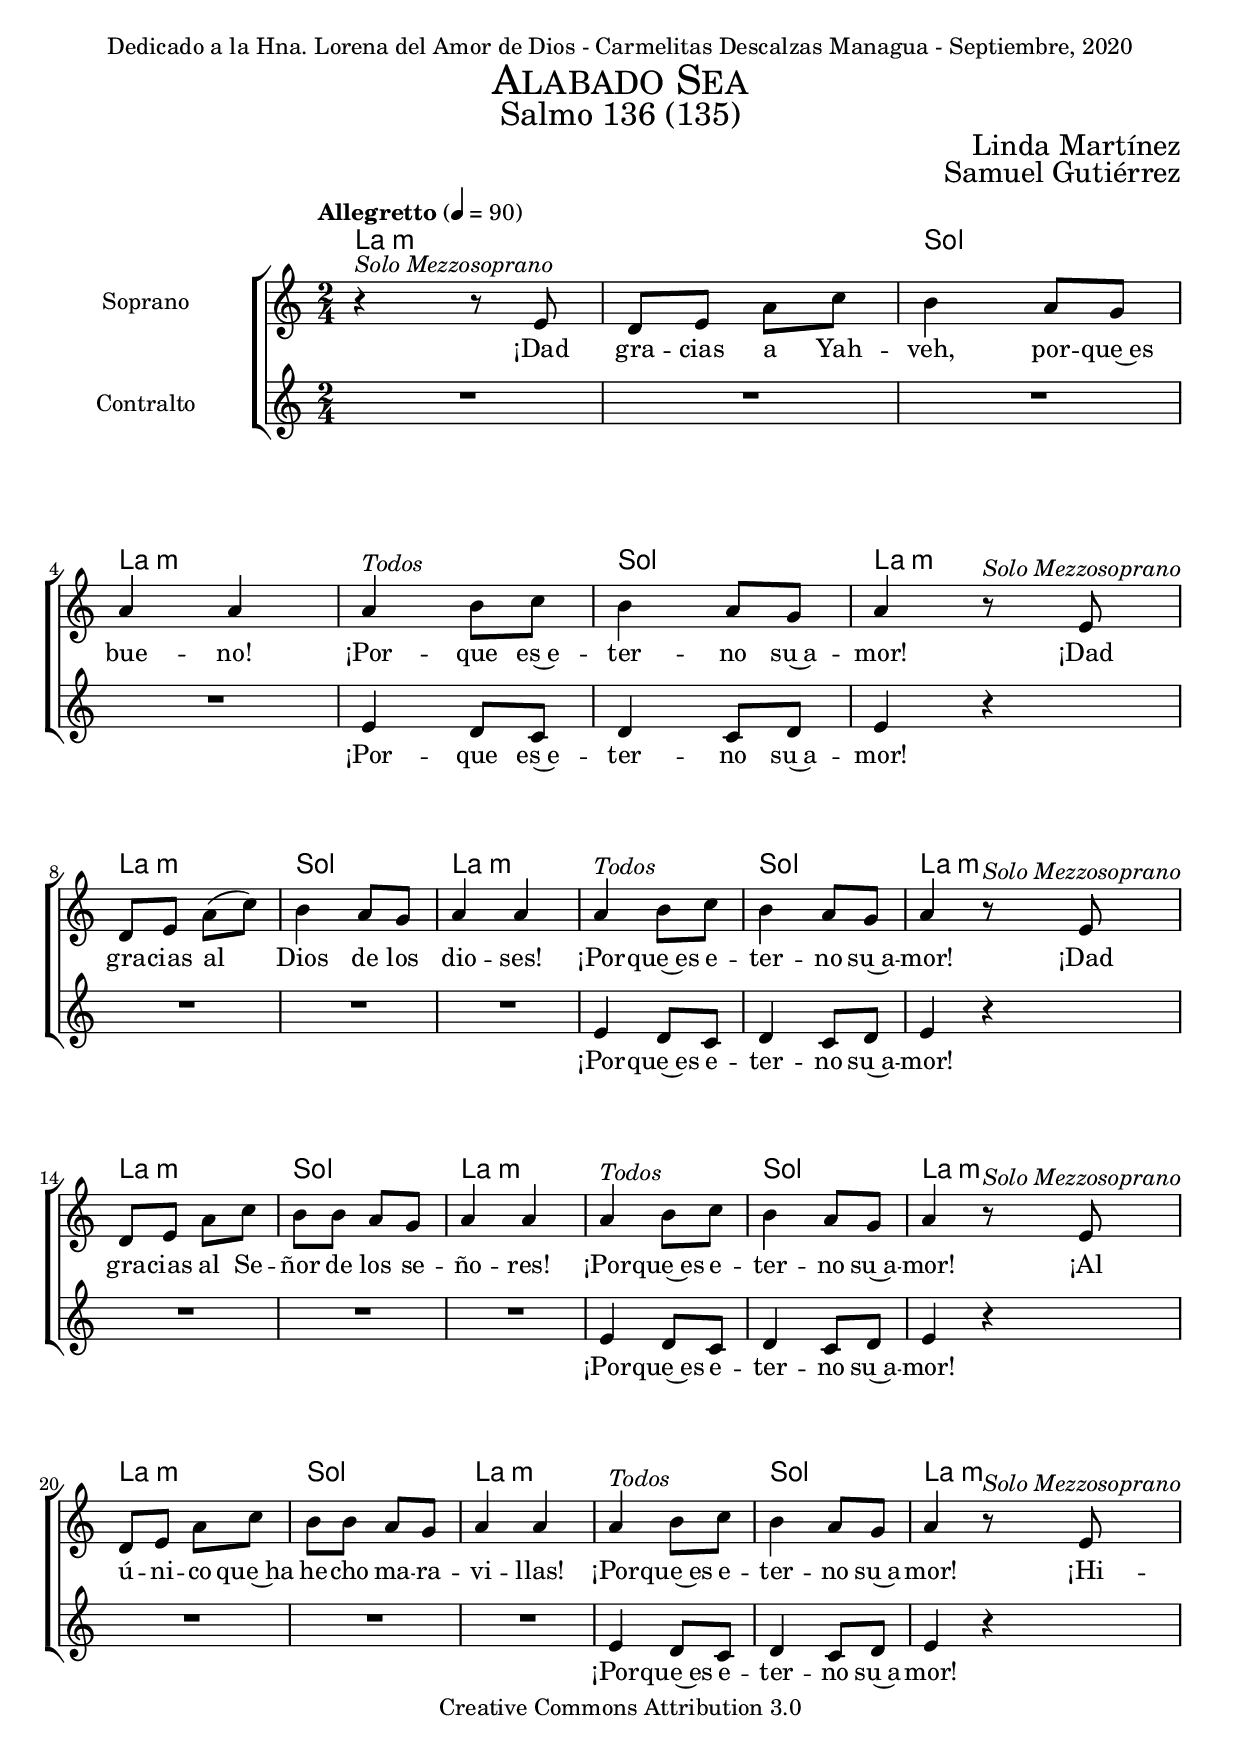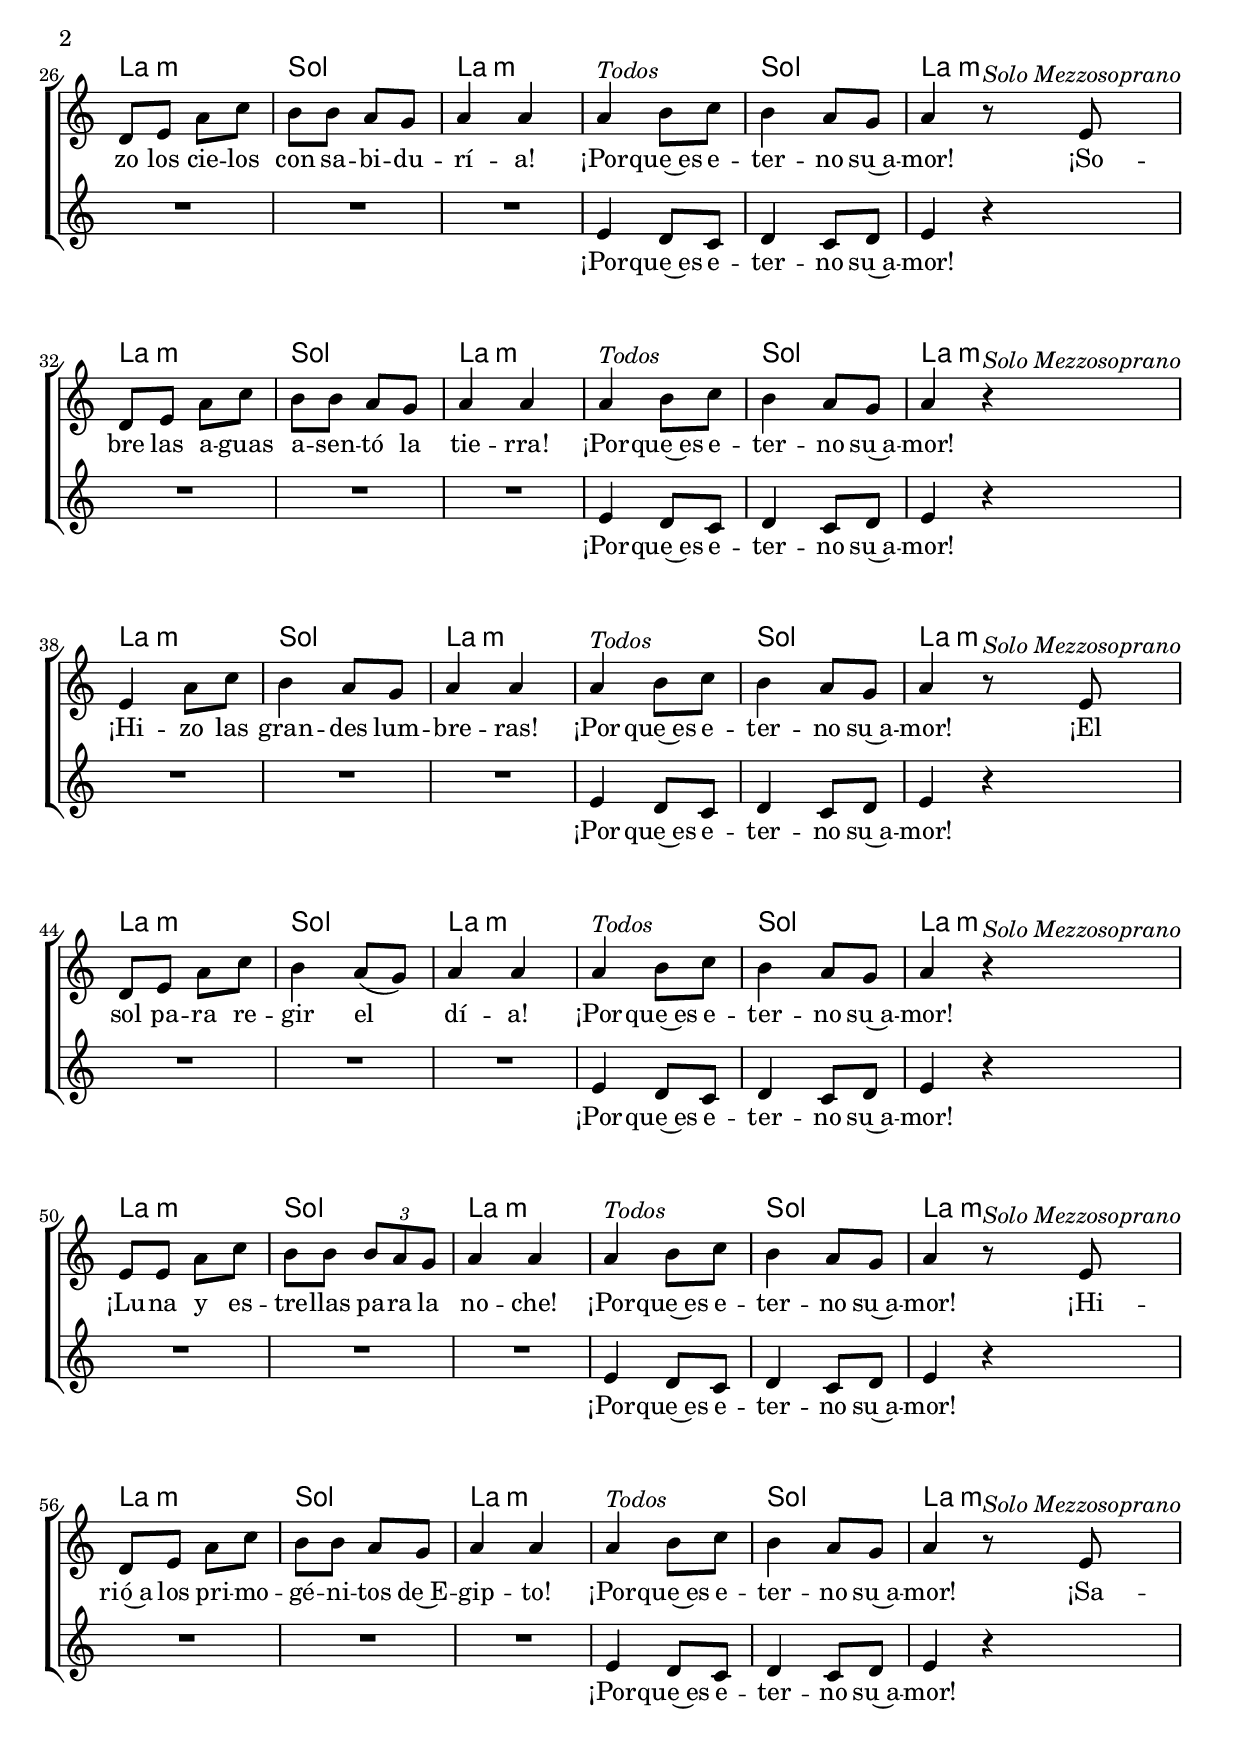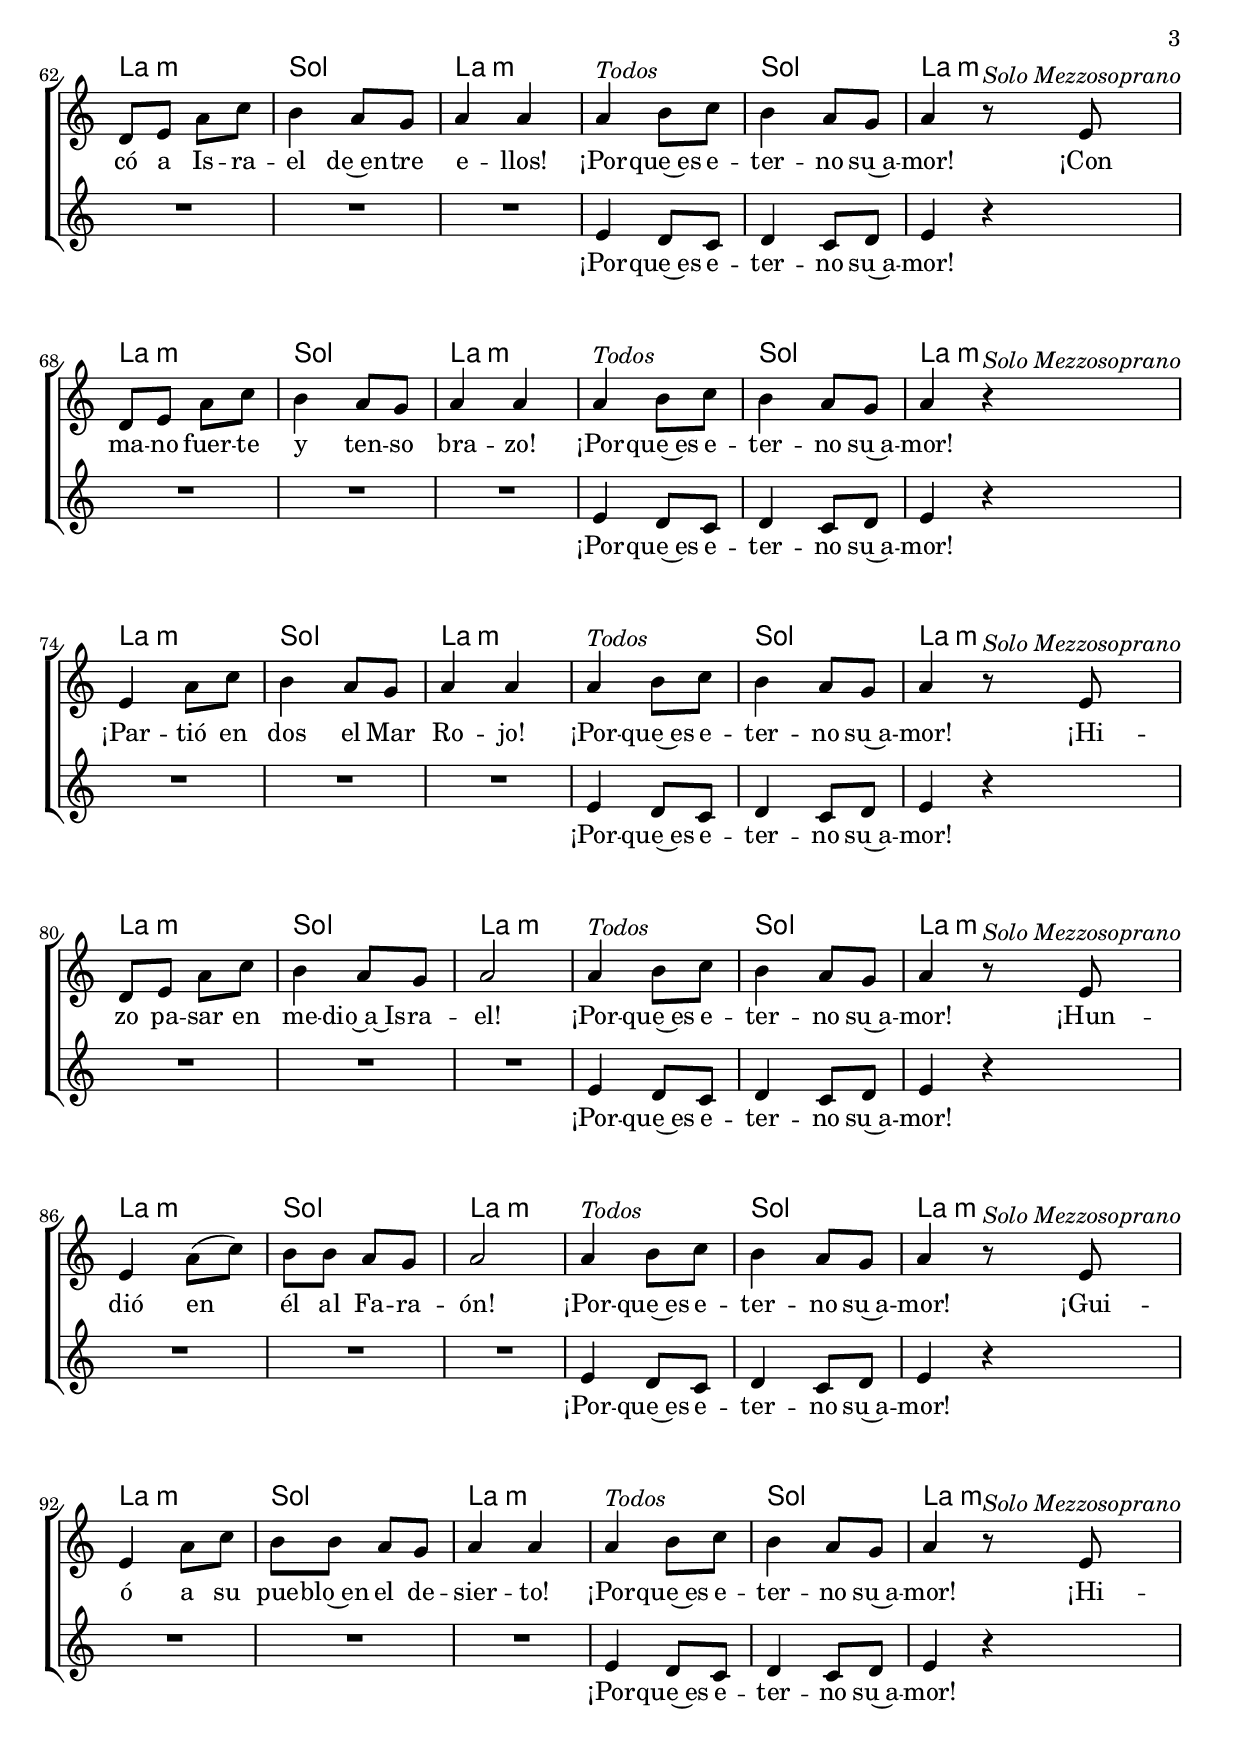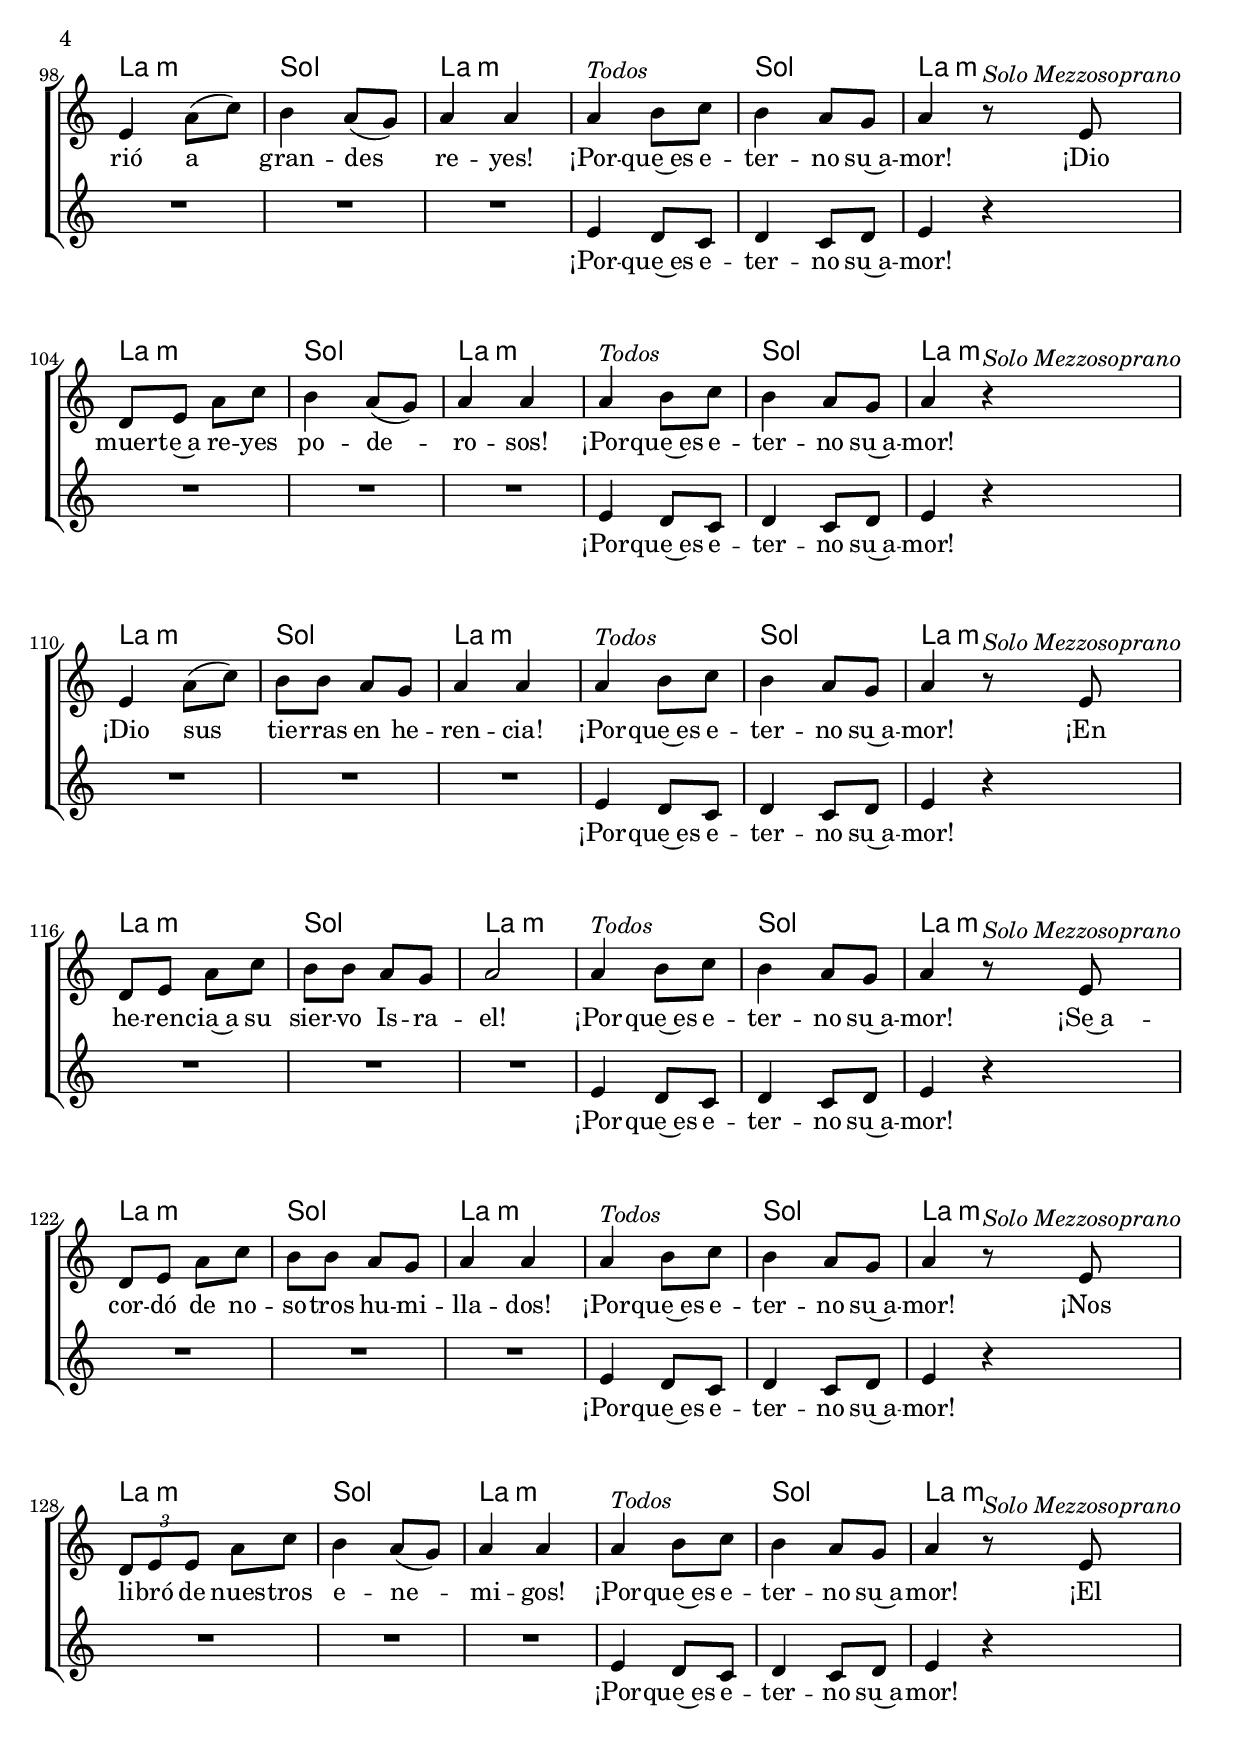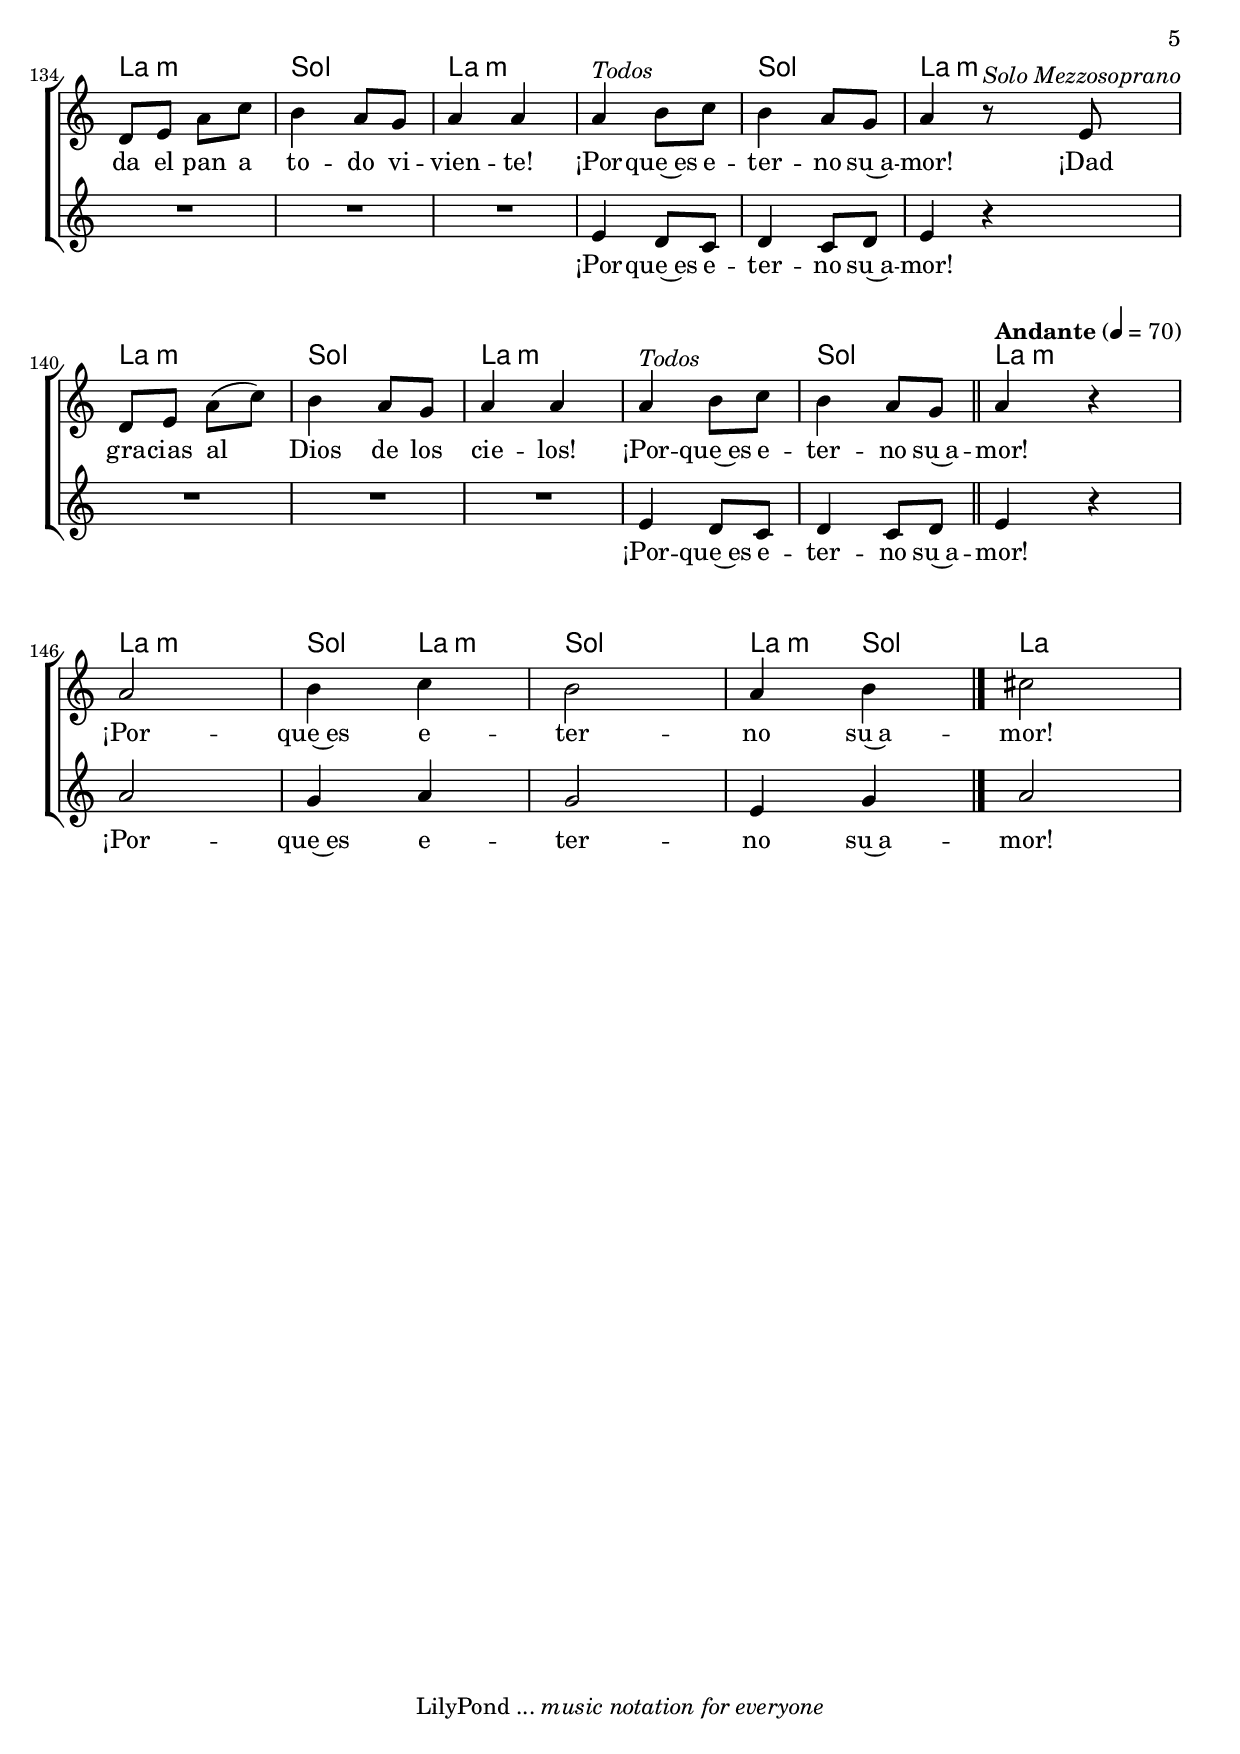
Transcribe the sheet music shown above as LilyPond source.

% **********************************************************************************
% Psalm 136, in honor of the election of Lorena del Amor de Dios as Mother Prioress
% of the Maria Madre de Misericordia and San Jose Monastery, Managua.
% **********************************************************************************
\language "espanol"
\version "2.23.2"

% --- Global parameters
particle = 1
jump = \break

% --- Includes
global = {
  \tempo "Allegretto" 4 = 90
  \key la \minor
  \time 2/4
  \skip 2*144
  \bar "||" % 144
  \tempo "Andante" 4 = 70
  \skip 2*5
  \bar "|." % 149
}

soprano_music = \relative do' {
  \compressEmptyMeasures

  r4^\markup { \italic "Solo Mezzosoprano" } r8 mi |
  re8 mi la do |
  si4 la8 sol |
  la4 la |
  la4^\markup { \italic "Todos" } si8 do |
  si4 la8 sol |
  la4 r8^\markup { \italic "Solo Mezzosoprano" } mi | #(if (= particle 1) jump "")
  re8 mi la( do) |
  si4 la8 sol |
  la4 la |
  la4^\markup { \italic "Todos" } si8 do |
  si4 la8 sol |
  la4 r8^\markup { \italic "Solo Mezzosoprano" } mi | #(if (= particle 1) jump "")
  re8 mi la do |
  si8 si la8 sol |
  la4 la |
  la4^\markup { \italic "Todos" } si8 do |
  si4 la8 sol |
  la4 r8^\markup { \italic "Solo Mezzosoprano" } mi | #(if (= particle 1) jump "")
  re8 mi la8 do |
  si8 si la8 sol |
  la4 la |
  la4^\markup { \italic "Todos" } si8 do |
  si4 la8 sol |
  la4 r8^\markup { \italic "Solo Mezzosoprano" } mi | #(if (= particle 1) jump "")
  re8 mi la8 do |
  si8 si la8 sol |
  la4 la |
  la4^\markup { \italic "Todos" } si8 do |
  si4 la8 sol |
  la4 r8^\markup { \italic "Solo Mezzosoprano" } mi | #(if (= particle 1) jump "")
  re8 mi la8 do |
  si8 si la8 sol |
  la4 la |
  la4^\markup { \italic "Todos" } si8 do |
  si4 la8 sol |
  la4 r^\markup { \italic "Solo Mezzosoprano" } | #(if (= particle 1) jump "")
  mi4 la8 do |
  si4 la8 sol |
  la4 la |
  la4^\markup { \italic "Todos" } si8 do |
  si4 la8 sol |
  la4 r8^\markup { \italic "Solo Mezzosoprano" } mi | #(if (= particle 1) jump "")
  re8 mi la8 do |
  si4 la8 (sol) |
  la4 la  |
  la4^\markup { \italic "Todos" } si8 do |
  si4 la8 sol |
  la4 r^\markup { \italic "Solo Mezzosoprano" } | #(if (= particle 1) jump "")
  mi8 mi la8 do |
  si8 si \tuplet 3/2 {si la sol} |
  la4 la  |
  la4^\markup { \italic "Todos" } si8 do |
  si4 la8 sol |
  la4 r8^\markup { \italic "Solo Mezzosoprano" } mi | #(if (= particle 1) jump "")
  re8 mi la8 do |
  si8 si la8 sol |
  la4 la  |
  la4^\markup { \italic "Todos" } si8 do |
  si4 la8 sol |
  la4 r8^\markup { \italic "Solo Mezzosoprano" } mi | #(if (= particle 1) jump "")
  re8 mi la8 do |
  si4 la8 sol |
  la4 la  |
  la4^\markup { \italic "Todos" } si8 do |
  si4 la8 sol |
  la4 r8^\markup { \italic "Solo Mezzosoprano" } mi | #(if (= particle 1) jump "")
  re8 mi la8 do |
  si4 la8 sol |
  la4 la | 
  la4^\markup { \italic "Todos" } si8 do |
  si4 la8 sol |
  la4 r^\markup { \italic "Solo Mezzosoprano" } | #(if (= particle 1) jump "")
  mi4 la8 do |
  si4 la8 sol |
  la4 la  |
  la4^\markup { \italic "Todos" } si8 do |
  si4 la8 sol |
  la4 r8^\markup { \italic "Solo Mezzosoprano" } mi | #(if (= particle 1) jump "")
  re8 mi la8 do |
  si4 la8 sol |
  la2  |
  la4^\markup { \italic "Todos" } si8 do |
  si4 la8 sol |
  la4 r8^\markup { \italic "Solo Mezzosoprano" } mi | #(if (= particle 1) jump "")
  mi4 la8( do) |
  si8 si la8 sol |
  la2  |
  la4^\markup { \italic "Todos" } si8 do |
  si4 la8 sol |
  la4 r8^\markup { \italic "Solo Mezzosoprano" } mi | #(if (= particle 1) jump "")
  mi4 la8 do |
  si8 si la8 sol |
  la4 la  |
  la4^\markup { \italic "Todos" } si8 do |
  si4 la8 sol |
  la4 r8^\markup { \italic "Solo Mezzosoprano" } mi | #(if (= particle 1) jump "")
  mi4 la8( do) |
  si4 la8( sol) |
  la4 la  |
  la4^\markup { \italic "Todos" } si8 do |
  si4 la8 sol |
  la4 r8^\markup { \italic "Solo Mezzosoprano" } mi | #(if (= particle 1) jump "")
  re8 mi la8 do |
  si4 la8( sol) |
  la4 la  |
  la4^\markup { \italic "Todos" } si8 do |
  si4 la8 sol |
  la4 r^\markup { \italic "Solo Mezzosoprano" } | #(if (= particle 1) jump "")
  mi4 la8( do) |
  si8 si la8 sol |
  la4 la  |
  la4^\markup { \italic "Todos" } si8 do |
  si4 la8 sol |
  la4 r8^\markup { \italic "Solo Mezzosoprano" } mi | #(if (= particle 1) jump "")
  re8 mi la8 do |
  si8 si la sol |
  la2  |
  la4^\markup { \italic "Todos" } si8 do |
  si4 la8 sol |
  la4 r8^\markup { \italic "Solo Mezzosoprano" } mi | #(if (= particle 1) jump "")
  re8 mi la8 do |
  si8 si la8 sol |
  la4 la  |
  la4^\markup { \italic "Todos" } si8 do |
  si4 la8 sol |
  la4 r8^\markup { \italic "Solo Mezzosoprano" } mi | #(if (= particle 1) jump "")
  \tuplet 3/2 {re8 mi mi} la8 do |
  si4 la8( sol) |
  la4 la  |
  la4^\markup { \italic "Todos" } si8 do |
  si4 la8 sol |
  la4 r8^\markup { \italic "Solo Mezzosoprano" } mi | #(if (= particle 1) jump "")
  re8 mi la do |
  si4 la8 sol |
  la4 la  |
  la4^\markup { \italic "Todos" } si8 do |
  si4 la8 sol |
  la4 r8^\markup { \italic "Solo Mezzosoprano" } mi | #(if (= particle 1) jump "")
  re8 mi la8( do) |
  si4 la8 sol |
  la4 la  |
  la4^\markup { \italic "Todos" } si8 do |
  si4 la8 sol |
  la4 r | #(if (= particle 1) jump "")
  la2 |
  si4 do |
  si2 |
  la4 si |
  dos2 |
}

soprano_lyrics = \lyricmode {
    ¡Dad gra -- cias a Yah -- veh, por -- que~es bue -- no! ¡Por -- que es~e -- ter -- no su~a -- mor!
    ¡Dad gra -- cias al Dios de los dio -- ses! ¡Por -- que~es e -- ter -- no su~a -- mor!
    ¡Dad gra -- cias al Se -- ñor de los se -- ño -- res! ¡Por -- que~es e -- ter -- no su~a -- mor!
    ¡Al ú -- ni -- co que~ha he -- cho ma -- ra -- vi -- llas! ¡Por -- que~es e -- ter -- no su~a -- mor!
    ¡Hi -- zo los cie -- los con sa -- bi -- du -- rí -- a! ¡Por -- que~es e -- ter -- no su~a -- mor!
    ¡So -- bre las a -- guas a -- sen -- tó la tie -- rra! ¡Por -- que~es e -- ter -- no su~a -- mor!
    ¡Hi -- zo las gran -- des lum -- bre -- ras! ¡Por -- que~es e -- ter -- no su~a -- mor!
    ¡El sol pa -- ra re -- gir el dí -- a! ¡Por -- que~es e -- ter -- no su~a -- mor!
    ¡Lu -- na y es -- tre -- llas pa -- ra la no -- che! ¡Por -- que~es e -- ter -- no su~a -- mor!
    ¡Hi -- rió~a los pri -- mo -- gé -- ni -- tos de~E -- gip -- to! ¡Por -- que~es e -- ter -- no su~a -- mor!
    ¡Sa -- có a Is -- ra -- el de~en -- tre e -- llos! ¡Por -- que~es e -- ter -- no su~a -- mor!
    ¡Con ma -- no fuer -- te y ten -- so bra -- zo! ¡Por -- que~es e -- ter -- no su~a -- mor!
    ¡Par -- tió en dos el Mar Ro -- jo! ¡Por -- que~es e -- ter -- no su~a -- mor!
    ¡Hi -- zo pa -- sar en me -- dio~a~Is -- ra -- el! ¡Por -- que~es e -- ter -- no su~a -- mor!
    ¡Hun -- dió en él al Fa -- ra -- ón! ¡Por -- que~es e -- ter -- no su~a -- mor!
    ¡Gui -- ó a su pue -- blo~en el de -- sier -- to! ¡Por -- que~es e -- ter -- no su~a -- mor!
    ¡Hi -- rió a gran -- des re -- yes! ¡Por -- que~es e -- ter -- no su~a -- mor!
    ¡Dio muer -- te~a re -- yes po -- de -- ro -- sos! ¡Por -- que~es e -- ter -- no su~a -- mor!
    ¡Dio sus tie -- rras en he -- ren -- cia! ¡Por -- que~es e -- ter -- no su~a -- mor!
    ¡En he -- ren -- cia~a su sier -- vo Is -- ra -- el! ¡Por -- que~es e -- ter -- no su~a -- mor!
    ¡Se~a -- cor -- dó de no -- so -- tros hu -- mi -- lla -- dos! ¡Por -- que~es e -- ter -- no su~a -- mor!
    ¡Nos li -- bró de nues -- tros e -- ne -- mi -- gos! ¡Por -- que~es e -- ter -- no su~a -- mor!
    ¡El da el pan a to -- do vi -- vien -- te! ¡Por -- que~es e -- ter -- no su~a -- mor!
    ¡Dad gra -- cias al Dios de los cie -- los! ¡Por -- que~es e -- ter -- no su~a -- mor!
    ¡Por -- que~es e -- ter -- no su~a -- mor!
}

alto_music = \relative do' {
  \compressEmptyMeasures

  R2*4 |
  mi4 re8 do |
  re4 do8 re |
  mi4 r4 | #(if (= particle 1) jump "")
  R2*3 |
  mi4 re8 do |
  re4 do8 re |
  mi4 r4 | #(if (= particle 1) jump "")
  R2*3 |
  mi4 re8 do |
  re4 do8 re |
  mi4 r4 | #(if (= particle 1) jump "")
  R2*3 |
  mi4 re8 do |
  re4 do8 re |
  mi4 r4 | #(if (= particle 1) jump "")
  R2*3 |
  mi4 re8 do |
  re4 do8 re |
  mi4 r4 | #(if (= particle 1) jump "")
  R2*3 |
  mi4 re8 do |
  re4 do8 re |
  mi4 r4 | #(if (= particle 1) jump "")
  R2*3 |
  mi4 re8 do |
  re4 do8 re |
  mi4 r4 | #(if (= particle 1) jump "")
  R2*3 |
  mi4 re8 do |
  re4 do8 re |
  mi4 r4 | #(if (= particle 1) jump "")
  R2*3 |
  mi4 re8 do |
  re4 do8 re |
  mi4 r4 | #(if (= particle 1) jump "")
  R2*3 |
  mi4 re8 do |
  re4 do8 re |
  mi4 r4 | #(if (= particle 1) jump "")
  R2*3 |
  mi4 re8 do |
  re4 do8 re |
  mi4 r4 | #(if (= particle 1) jump "")
  R2*3 |
  mi4 re8 do |
  re4 do8 re |
  mi4 r4 | #(if (= particle 1) jump "")
  R2*3 |
  mi4 re8 do |
  re4 do8 re |
  mi4 r4 | #(if (= particle 1) jump "")
  R2*3 |
  mi4 re8 do |
  re4 do8 re |
  mi4 r4 | #(if (= particle 1) jump "")
  R2*3 |
  mi4 re8 do |
  re4 do8 re |
  mi4 r4 | #(if (= particle 1) jump "")
  R2*3 |
  mi4 re8 do |
  re4 do8 re |
  mi4 r4 | #(if (= particle 1) jump "")
  R2*3 |
  mi4 re8 do |
  re4 do8 re |
  mi4 r4 | #(if (= particle 1) jump "")
  R2*3 |
  mi4 re8 do |
  re4 do8 re |
  mi4 r4 | #(if (= particle 1) jump "")
  R2*3 |
  mi4 re8 do |
  re4 do8 re |
  mi4 r4 | #(if (= particle 1) jump "")
  R2*3 |
  mi4 re8 do |
  re4 do8 re |
  mi4 r4 | #(if (= particle 1) jump "")
  R2*3 |
  mi4 re8 do |
  re4 do8 re |
  mi4 r4 | #(if (= particle 1) jump "")
  R2*3 |
  mi4 re8 do |
  re4 do8 re |
  mi4 r4 | #(if (= particle 1) jump "")
  R2*3 |
  mi4 re8 do |
  re4 do8 re |
  mi4 r4 | #(if (= particle 1) jump "")
  R2*3 |
  mi4 re8 do |
  re4 do8 re |
  mi4 r4 | #(if (= particle 1) jump "")
  la2 |
  sol4 la |
  sol2 |
  mi4 sol |
  la2 |
}

alto_lyrics = \lyricmode {
    ¡Por -- que es~e -- ter -- no su~a -- mor!
    ¡Por -- que~es e -- ter -- no su~a -- mor!
    ¡Por -- que~es e -- ter -- no su~a -- mor!
    ¡Por -- que~es e -- ter -- no su~a -- mor!
    ¡Por -- que~es e -- ter -- no su~a -- mor!
    ¡Por -- que~es e -- ter -- no su~a -- mor!
    ¡Por -- que~es e -- ter -- no su~a -- mor!
    ¡Por -- que~es e -- ter -- no su~a -- mor!
    ¡Por -- que~es e -- ter -- no su~a -- mor!
    ¡Por -- que~es e -- ter -- no su~a -- mor!
    ¡Por -- que~es e -- ter -- no su~a -- mor!
    ¡Por -- que~es e -- ter -- no su~a -- mor!
    ¡Por -- que~es e -- ter -- no su~a -- mor!
    ¡Por -- que~es e -- ter -- no su~a -- mor!
    ¡Por -- que~es e -- ter -- no su~a -- mor!
    ¡Por -- que~es e -- ter -- no su~a -- mor!
    ¡Por -- que~es e -- ter -- no su~a -- mor!
    ¡Por -- que~es e -- ter -- no su~a -- mor!
    ¡Por -- que~es e -- ter -- no su~a -- mor!
    ¡Por -- que~es e -- ter -- no su~a -- mor!
    ¡Por -- que~es e -- ter -- no su~a -- mor!
    ¡Por -- que~es e -- ter -- no su~a -- mor!
    ¡Por -- que~es e -- ter -- no su~a -- mor!
    ¡Por -- que~es e -- ter -- no su~a -- mor!
    ¡Por -- que~es e -- ter -- no su~a -- mor!
}

harmonies = \new ChordNames {
  \set ChordNames.midiInstrument = "string ensemble 2"
  % \set ChordNames.midiMaximumVolume = #0
  \set chordChanges = ##t
  \chordmode {
    \italianChords
    la2:m |
    la2:m |
    sol2 |
    la2:m |
    la2:m |
    sol2 |
    la2:m |
    la2:m |
    sol2 |
    la2:m |
    la2:m |
    sol2 |
    la2:m |
    la2:m |
    sol2 |
    la2:m |
    la2:m |
    sol2 |
    la2:m |
    la2:m |
    sol2 |
    la2:m |
    la2:m |
    sol2 |
    la2:m |
    la2:m |
    sol2 |
    la2:m |
    la2:m |
    sol2 |
    la2:m |
    la2:m |
    sol2 |
    la2:m |
    la2:m |
    sol2 |
    la2:m |
    la2:m |
    sol2 |
    la2:m |
    la2:m |
    sol2 |
    la2:m |
    la2:m |
    sol2 |
    la2:m |
    la2:m |
    sol2 |
    la2:m |
    la2:m |
    sol2 |
    la2:m |
    la2:m |
    sol2 |
    la2:m |
    la2:m |
    sol2 |
    la2:m |
    la2:m |
    sol2 |
    la2:m |
    la2:m |
    sol2 |
    la2:m |
    la2:m |
    sol2 |
    la2:m |
    la2:m |
    sol2 |
    la2:m |
    la2:m |
    sol2 |
    la2:m |
    la2:m |
    sol2 |
    la2:m |
    la2:m |
    sol2 |
    la2:m |
    la2:m |
    sol2 |
    la2:m |
    la2:m |
    sol2 |
    la2:m |
    la2:m |
    sol2 |
    la2:m |
    la2:m |
    sol2 |
    la2:m |
    la2:m |
    sol2 |
    la2:m |
    la2:m |
    sol2 |
    la2:m |
    la2:m |
    sol2 |
    la2:m |
    la2:m |
    sol2 |
    la2:m |
    la2:m |
    sol2 |
    la2:m |
    la2:m |
    sol2 |
    la2:m |
    la2:m |
    sol2 |
    la2:m |
    la2:m |
    sol2 |
    la2:m |
    la2:m |
    sol2 |
    la2:m |
    la2:m |
    sol2 |
    la2:m |
    la2:m |
    sol2 |
    la2:m |
    la2:m |
    sol2 |
    la2:m |
    la2:m |
    sol2 |
    la2:m |
    la2:m |
    sol2 |
    la2:m |
    la2:m |
    sol2 |
    la2:m |
    la2:m |
    sol2 |
    la2:m |
    la2:m |
    sol2 |
    la2:m |
    la2:m |
    sol2 |
    la2:m |
    la2:m |
    sol4 |
    la4:m |
    sol2 |
    la4:m |
    sol4 |
    la2 |
  }
}


% --- Global size
%#(set-global-staff-size 22)

% --- Header
\markup { \fill-line { \center-column { \fontsize #5 \smallCaps "Alabado Sea" \fontsize #3 "Salmo 136 (135)" } } }
\markup { \fill-line { " " \right-column { \fontsize #2 "Linda Martínez" } } }
\markup { \fill-line { " " \right-column { \fontsize #2 "Samuel Gutiérrez" } } }
\header {
  dedication = "Dedicado a la Hna. Lorena del Amor de Dios - Carmelitas Descalzas Managua - Septiembre, 2020"
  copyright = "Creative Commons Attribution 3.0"
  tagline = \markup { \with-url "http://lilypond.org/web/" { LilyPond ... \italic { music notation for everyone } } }
  breakbefore = ##t
}

% --- Music

% --- Harmony

\score {
  <<
    \harmonies
    \new ChoirStaff <<
      \new Staff <<
        \new Voice = "soprano" <<
          \set Staff.instrumentName = #"Soprano"
          \set Staff.midiInstrument = #"choir aahs"
          \set Staff.midiMaximumVolume = #1.5
          \global \soprano_music
        >>\new Lyrics = "soprano"
        \context Lyrics = "soprano" \lyricsto "soprano" \soprano_lyrics
      >>
      \new Staff <<
        \new Voice = "alto" <<
          \set Staff.instrumentName = #"Contralto"
          \set Staff.midiInstrument = #"choir aahs"
          \set Staff.midiMaximumVolume = #1.5
          \global \alto_music
        >>
        \new Lyrics = "alto"
        \context Lyrics = "alto" \lyricsto "alto" \alto_lyrics
      >>
    >>
  >>
  \midi { }
  \layout {
    \context {
      \Staff \RemoveEmptyStaves
    }
  }
}

% --- Paper
\paper{
  #(set-default-paper-size "letter")
  indent=3.5\cm
  page-breaking = #ly:page-turn-breaking
}
